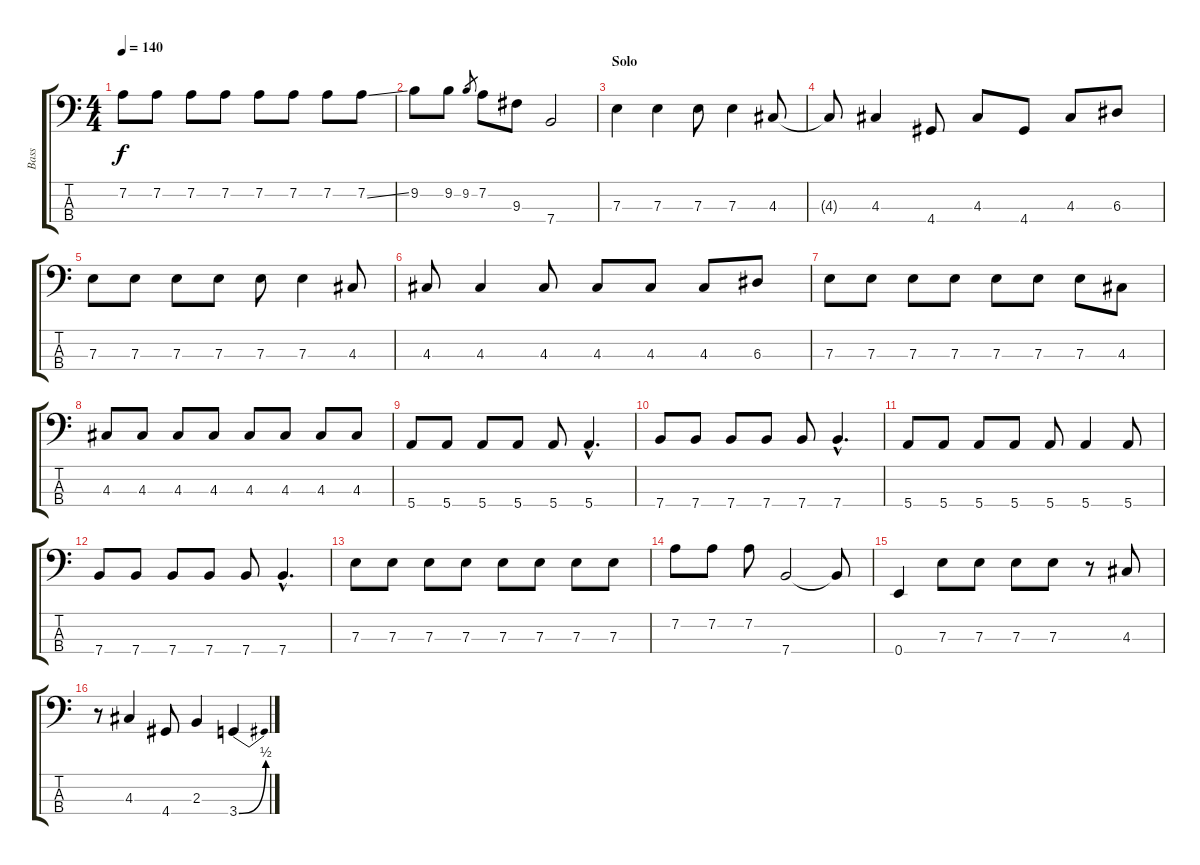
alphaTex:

\track ("Bass" "Bass") {instrument electricbasspick}
\staff {score tabs}
\tuning (G2 D2 A1 E1) {hide}
\ts (4 4)
\tempo 140
\clef f4
\ks c
7.2.8{dy f} 7.2.8 7.2.8 7.2.8 7.2.8 7.2.8 7.2.8 7.2{ss}.8 |
9.2.8 9.2.8 9.2.8{gr} 7.2.8 9.3.8 7.4.2 |
\section ("" "Solo")
7.3.4 7.3.4 7.3.8 7.3.4 4.3.8 |
4.3{t}.8 4.3.4 4.4.8 4.3.8 4.4.8 4.3.8 6.3.8 |
7.3.8 7.3.8 7.3.8 7.3.8 7.3.8 7.3.4 4.3.8 |
4.3.8 4.3.4 4.3.8 4.3.8 4.3.8 4.3.8 6.3.8 |
7.3.8 7.3.8 7.3.8 7.3.8 7.3.8 7.3.8 7.3.8 4.3.8 |
4.3.8 4.3.8 4.3.8 4.3.8 4.3.8 4.3.8 4.3.8 4.3.8 |
5.4.8 5.4.8 5.4.8 5.4.8 5.4.8 5.4{hac}.4{d} |
7.4.8 7.4.8 7.4.8 7.4.8 7.4.8 7.4{hac}.4{d} |
5.4.8 5.4.8 5.4.8 5.4.8 5.4.8 5.4.4 5.4.8 |
7.4.8 7.4.8 7.4.8 7.4.8 7.4.8 7.4{hac}.4{d} |
7.3.8 7.3.8 7.3.8 7.3.8 7.3.8 7.3.8 7.3.8 7.3.8 |
7.2.8 7.2.8 7.2.8 7.4.2 7.4{t}.8 |
0.4.4 7.3.8 7.3.8 7.3.8 7.3.8 r.8 4.3.8 |
r.8 4.3.4 4.4.8 2.3.4 3.4{be (bend 0 0 60 2)}.4
